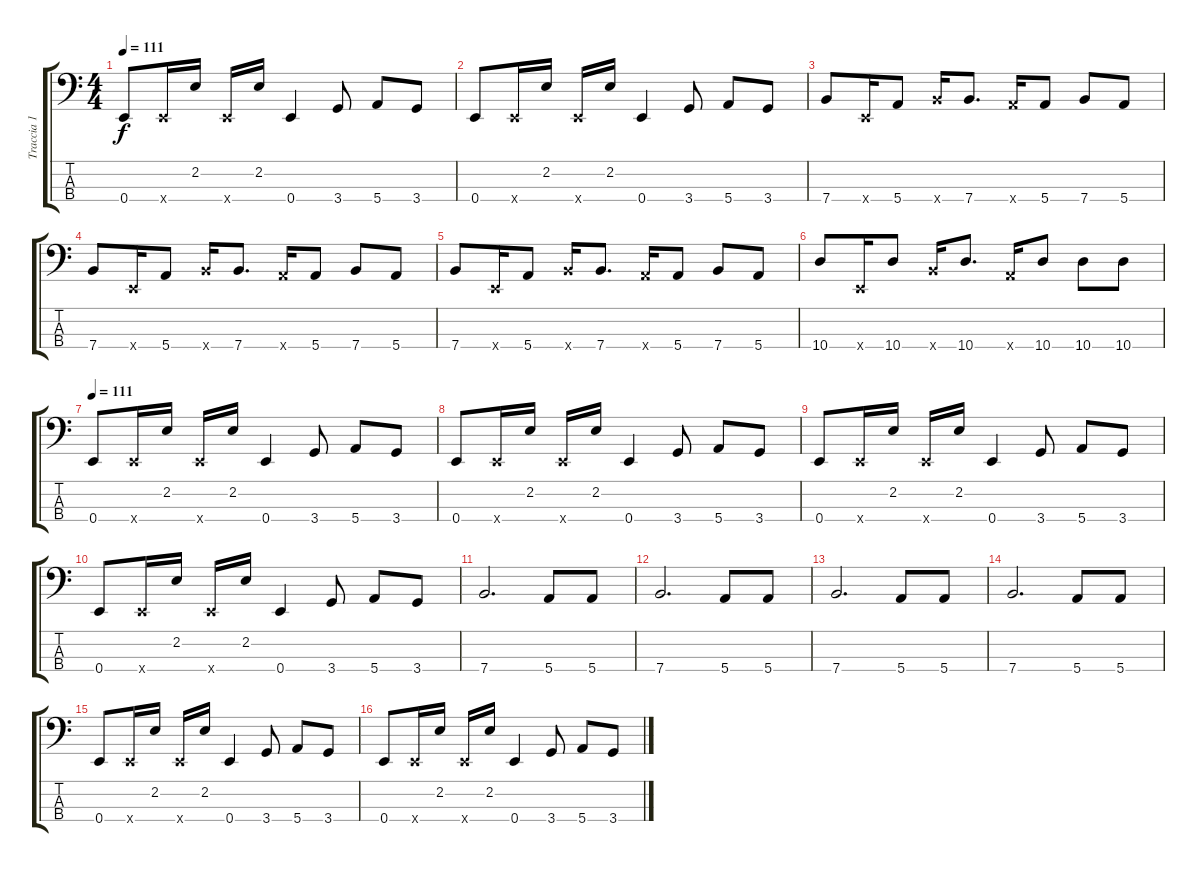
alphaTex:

\track ("Traccia 1" "Traccia 1") {instrument slapbass1}
\staff {score tabs}
\tuning (G2 D2 A1 E1) {hide}
\ts (4 4)
\tempo 111
\clef f4
\ks c
0.4.8{dy f} 0.4{x}.16 2.2.16 0.4{x}.16 2.2.16 0.4.4 3.4.8 5.4.8 3.4.8 |
0.4.8 0.4{x}.16 2.2.16 0.4{x}.16 2.2.16 0.4.4 3.4.8 5.4.8 3.4.8 |
7.4.8{instrument electricbassfinger} 0.4{x}.16 5.4.8 7.4{x}.16 7.4.8{d} 5.4{x}.16 5.4.8 7.4.8 5.4.8 |
7.4.8 0.4{x}.16 5.4.8 7.4{x}.16 7.4.8{d} 5.4{x}.16 5.4.8 7.4.8 5.4.8 |
7.4.8 0.4{x}.16 5.4.8 7.4{x}.16 7.4.8{d} 5.4{x}.16 5.4.8 7.4.8 5.4.8 |
10.4.8 0.4{x}.16 10.4.8 7.4{x}.16 10.4.8{d} 5.4{x}.16 10.4.8 10.4.8 10.4.8 |
\tempo 111
0.4.8{instrument slapbass1} 0.4{x}.16 2.2.16 0.4{x}.16 2.2.16 0.4.4 3.4.8 5.4.8 3.4.8 |
0.4.8 0.4{x}.16 2.2.16 0.4{x}.16 2.2.16 0.4.4 3.4.8 5.4.8 3.4.8 |
0.4.8 0.4{x}.16 2.2.16 0.4{x}.16 2.2.16 0.4.4 3.4.8 5.4.8 3.4.8 |
0.4.8 0.4{x}.16 2.2.16 0.4{x}.16 2.2.16 0.4.4 3.4.8 5.4.8 3.4.8 |
7.4.2{d} 5.4.8 5.4.8 |
7.4.2{d} 5.4.8 5.4.8 |
7.4.2{d} 5.4.8 5.4.8 |
7.4.2{d} 5.4.8 5.4.8 |
0.4.8 0.4{x}.16 2.2.16 0.4{x}.16 2.2.16 0.4.4 3.4.8 5.4.8 3.4.8 |
0.4.8 0.4{x}.16 2.2.16 0.4{x}.16 2.2.16 0.4.4 3.4.8 5.4.8 3.4.8
